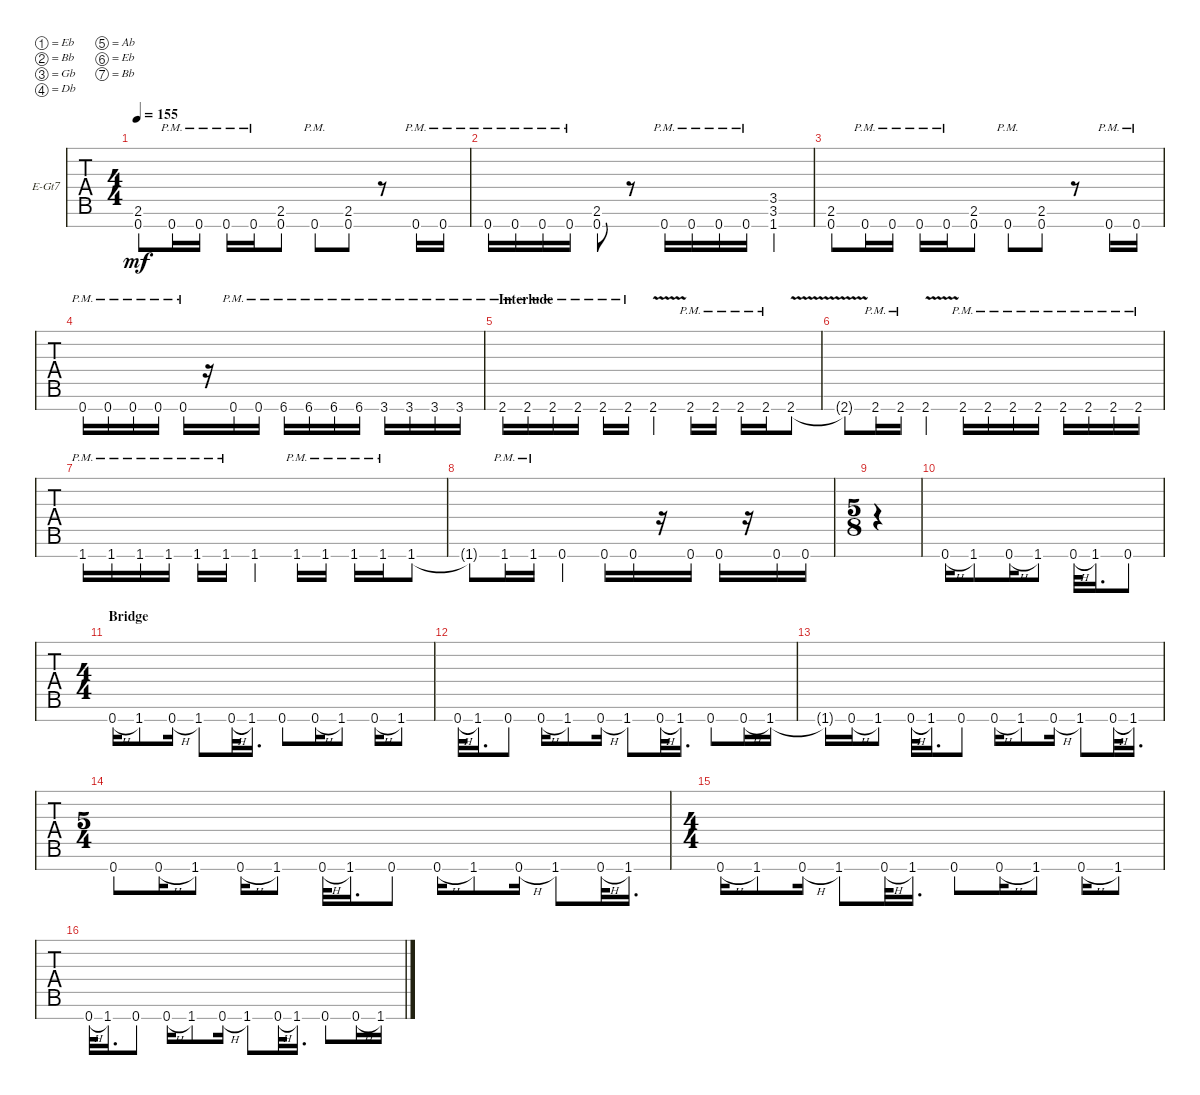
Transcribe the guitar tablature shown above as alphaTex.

\defaultSystemsLayout 4
\bracketExtendMode groupsimilarinstruments
\firstSystemTrackNameOrientation horizontal
\otherSystemsTrackNameOrientation horizontal
\track ("Chris Feener" "E-Gt7") {instrument distortionguitar}
\staff {tabs}
\tuning (Eb4 Bb3 Gb3 Db3 Ab2 Eb2 Bb1)
\ts (4 4)
\tempo 155
\clef g2
\ks c
(0.7 2.6).8{dy mf} 0.7{pm}.16 0.7{pm}.16 0.7{pm}.16 0.7{pm}.16 (0.7 2.6).8 0.7{pm}.8 (0.7 2.6).8 r.8 0.7{pm}.16 0.7{pm}.16 |
0.7{pm}.16 0.7{pm}.16 0.7{pm}.16 0.7{pm}.16 (0.7 2.6).8 r.8 0.7{pm}.16 0.7{pm}.16 0.7{pm}.16 0.7{pm}.16 (1.7 3.6 3.5).4 |
(0.7 2.6).8 0.7{pm}.16 0.7{pm}.16 0.7{pm}.16 0.7{pm}.16 (0.7 2.6).8 0.7{pm}.8 (0.7 2.6).8 r.8 0.7{pm}.16 0.7{pm}.16 |
0.7{pm}.16 0.7{pm}.16 0.7{pm}.16 0.7{pm}.16 0.7{pm}.16 r.16 0.7{pm}.16 0.7{pm}.16 6.7{pm}.16 6.7{pm}.16 6.7{pm}.16 6.7{pm}.16 3.7{pm}.16 3.7{pm}.16 3.7{pm}.16 3.7{pm}.16 |
\section ("" "Interlude")
2.7{pm}.16 2.7{pm}.16 2.7{pm}.16 2.7{pm}.16 2.7{pm}.16 2.7{pm}.16 2.7{v}.4 2.7{pm}.16 2.7{pm}.16 2.7{pm}.16 2.7{pm}.16 2.7{v}.8 |
2.7{v t}.8 2.7{pm}.16 2.7{pm}.16 2.7{v}.4 2.7{pm}.16 2.7{pm}.16 2.7{pm}.16 2.7{pm}.16 2.7{pm}.16 2.7{pm}.16 2.7{pm}.16 2.7{pm}.16 |
1.7{pm}.16 1.7{pm}.16 1.7{pm}.16 1.7{pm}.16 1.7{pm}.16 1.7{pm}.16 1.7.4 1.7{pm}.16 1.7{pm}.16 1.7{pm}.16 1.7{pm}.16 1.7.8 |
1.7{t}.8 1.7{pm}.16 1.7{pm}.16 0.7.4 0.7.16 0.7.16 r.16 0.7.16 0.7.16 r.16 0.7.16 0.7.16 |
\ts (5 8)
|
0.7{h}.16 1.7.8 0.7{h}.16 1.7.8 0.7{h}.32 1.7.16{d} 0.7.8 |
\ts (4 4)
\section ("" "Bridge")
0.7{h}.16 1.7.8 0.7{h}.16 1.7.8 0.7{h}.32 1.7.16{d} 0.7.8 0.7{h}.16 1.7.8 0.7{h}.16 1.7.8 |
0.7{h}.32 1.7.16{d} 0.7.8 0.7{h}.16 1.7.8 0.7{h}.16 1.7.8 0.7{h}.32 1.7.16{d} 0.7.8 0.7{h}.16 1.7.16 |
1.7{t}.16 0.7{h}.16 1.7.8 0.7{h}.32 1.7.16{d} 0.7.8 0.7{h}.16 1.7.8 0.7{h}.16 1.7.8 0.7{h}.32 1.7.16{d} |
\ts (5 4)
0.7.8 0.7{h}.16 1.7.8 0.7{h}.16 1.7.8 0.7{h}.32 1.7.16{d} 0.7.8 0.7{h}.16 1.7.8 0.7{h}.16 1.7.8 0.7{h}.32 1.7.16{d} |
\ts (4 4)
0.7{h}.16 1.7.8 0.7{h}.16 1.7.8 0.7{h}.32 1.7.16{d} 0.7.8 0.7{h}.16 1.7.8 0.7{h}.16 1.7.8 |
0.7{h}.32 1.7.16{d} 0.7.8 0.7{h}.16 1.7.8 0.7{h}.16 1.7.8 0.7{h}.32 1.7.16{d} 0.7.8 0.7{h}.16 1.7.16
